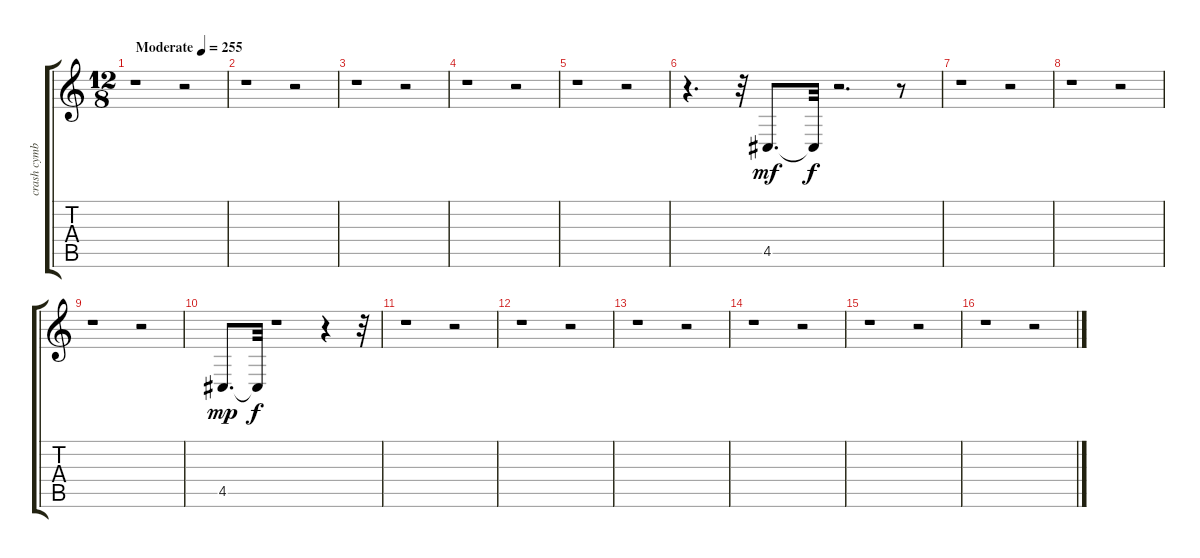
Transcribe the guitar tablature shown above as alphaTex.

\track ("crash cymbal        " "crash cymb") {instrument drawbarorgan}
\staff {score tabs}
\tuning (E4 B3 G3 D3 A2 E2) {hide}
\ts (12 8)
\tempo (255 "Moderate")
\clef g2
\ks c
r.1{dy mf instrument drawbarorgan} r.2 |
r.1 r.2 |
r.1 r.2 |
r.1 r.2 |
r.1 r.2 |
r.4{d} r.32 4.5.8{d} 4.5{t}.32{dy f} r.2{d} r.8 |
r.1 r.2 |
r.1 r.2 |
r.1 r.2 |
4.5.8{d dy mp} 4.5{t}.32{dy f} r.1 r.4 r.32 |
r.1 r.2 |
r.1 r.2 |
r.1 r.2 |
r.1 r.2 |
r.1 r.2 |
r.1 r.2
